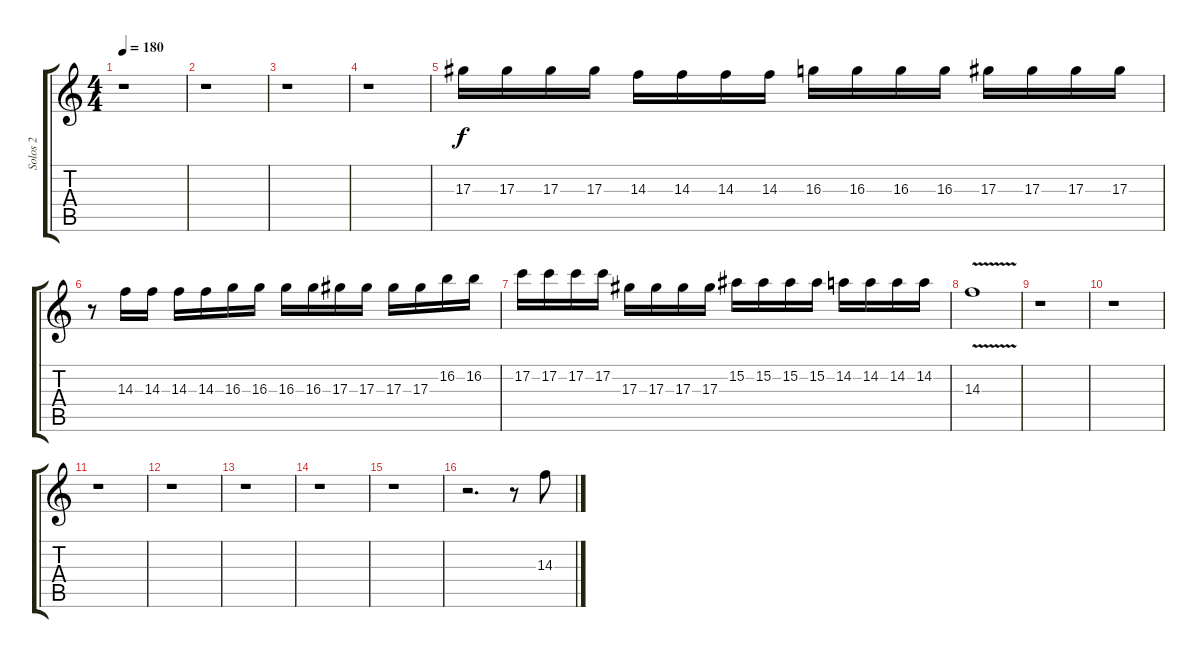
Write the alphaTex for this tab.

\track ("Solos 2" "Solos 2") {instrument distortionguitar}
\staff {score tabs}
\tuning (C4 G3 Eb3 Bb2 F2 C2) {hide}
\ts (4 4)
\tempo 180
\clef g2
\ks c
r.1{dy f} |
r.1 |
r.1 |
r.1 |
17.3.16 17.3.16 17.3.16 17.3.16 14.3.16 14.3.16 14.3.16 14.3.16 16.3.16 16.3.16 16.3.16 16.3.16 17.3.16 17.3.16 17.3.16 17.3.16 |
r.8 14.3.16 14.3.16 14.3.16 14.3.16 16.3.16 16.3.16 16.3.16 16.3.16 17.3.16 17.3.16 17.3.16 17.3.16 16.2.16 16.2.16 |
17.2.16 17.2.16 17.2.16 17.2.16 17.3.16 17.3.16 17.3.16 17.3.16 15.2.16 15.2.16 15.2.16 15.2.16 14.2.16 14.2.16 14.2.16 14.2.16 |
14.3{v}.1 |
r.1 |
r.1 |
r.1 |
r.1 |
r.1 |
r.1 |
r.1 |
r.2{d} r.8 14.3.8
